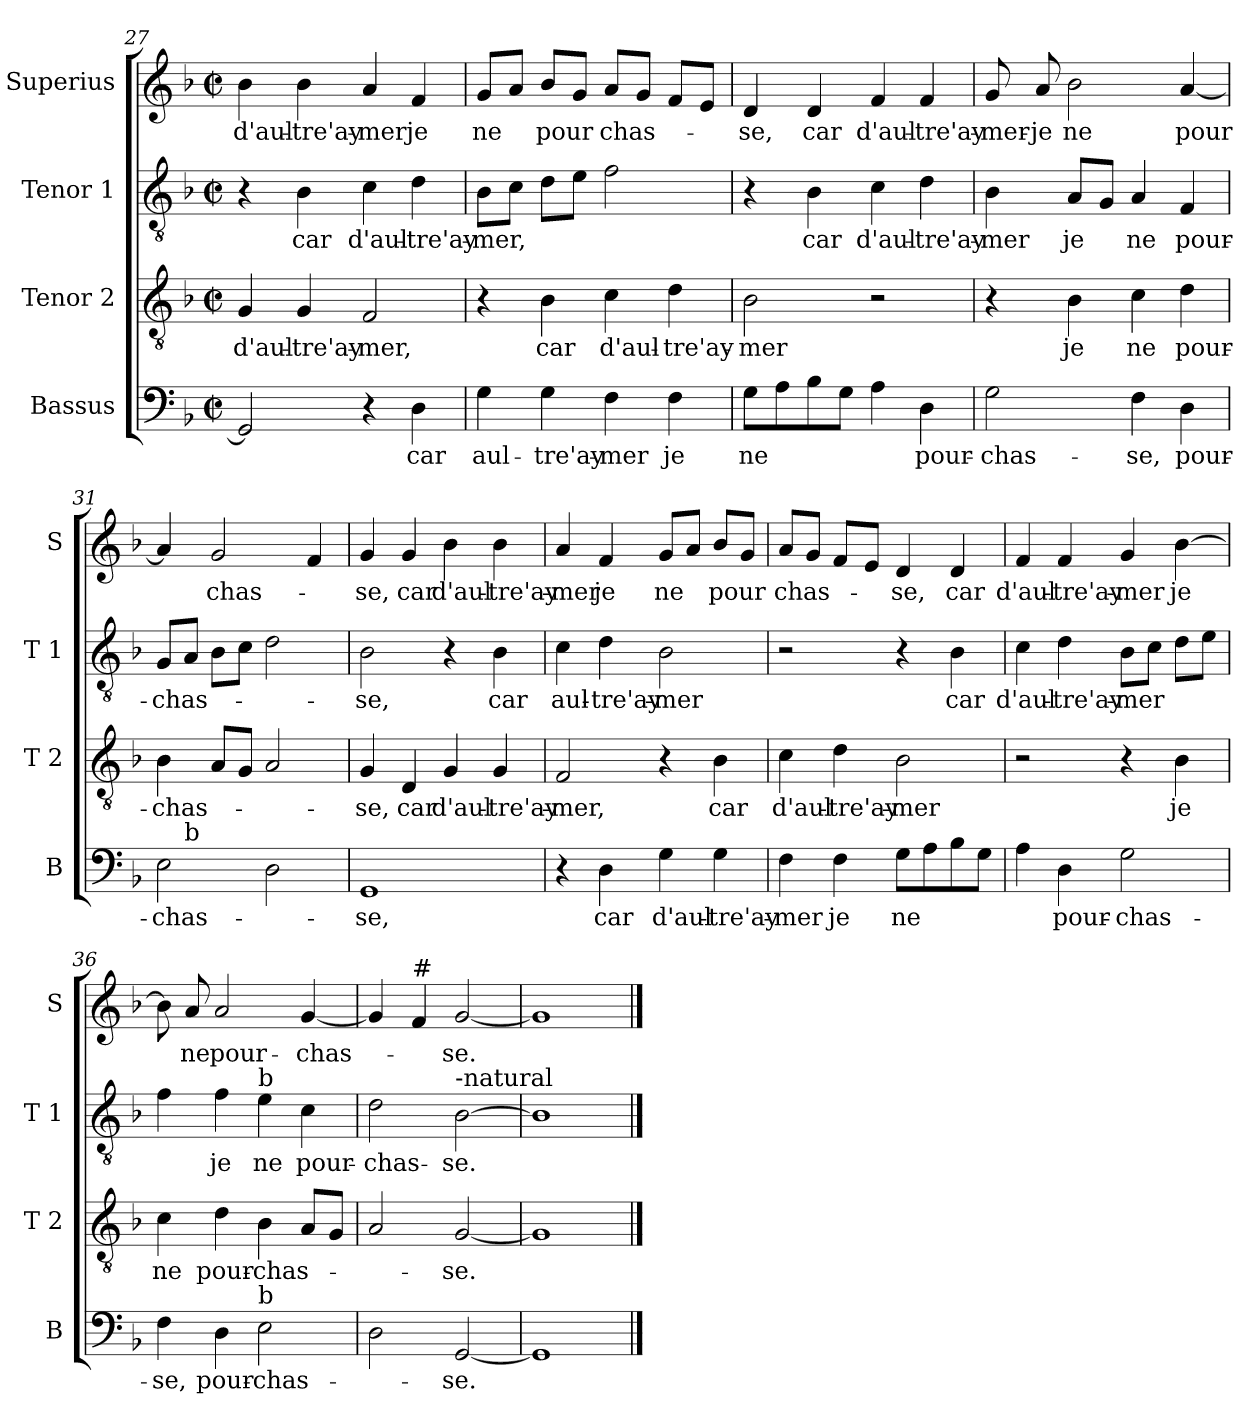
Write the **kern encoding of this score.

**kern	**text	**kern	**text	**kern	**text	**kern	**text
*part4	*part4	*part3	*part3	*part2	*part2	*part1	*part1
*staff4	*staff4	*staff3	*staff3	*staff2	*staff2	*staff1	*staff1
*I"Bassus	*	*I"Tenor 2	*	*I"Tenor 1	*	*I"Superius	*
*I'B	*	*I'T 2	*	*I'T 1	*	*I'S	*
*clefF4	*	*clefGv2	*	*clefGv2	*	*clefG2	*
*k[b-]	*	*k[b-]	*	*k[b-]	*	*k[b-]	*
*F:	*	*F:	*	*F:	*	*F:	*
*M2/2	*	*M2/2	*	*M2/2	*	*M2/2	*
*met(c|)	*	*met(c|)	*	*met(c|)	*	*met(c|)	*
=27	=27	=27	=27	=27	=27	=27	=27
2GG/]	.	4G/	d'aul-	4r	.	4b-\	d'aul-
.	.	4G/	-tre'ay-	4B-\	car	4b-\	-tre'ay-
4r	.	2F/	-mer,	4c\	d'aul-	4a/	-mer
4D\	car	.	.	4d\	-tre'ay-	4f/	je
=28	=28	=28	=28	=28	=28	=28	=28
4G\	aul-	4r	.	8B-\L	-mer,	8g/L	ne
.	.	.	.	8c\J	.	8a/J	.
4G\	-tre'ay-	4B-\	car	8d\L	.	8b-/L	pour
.	.	.	.	8e\J	.	8g/J	.
4F\	-mer	4c\	d'aul-	2f\	.	8a/L	chas-
.	.	.	.	.	.	8g/J	.
4F\	je	4d\	-tre'ay-	.	.	8f/L	.
.	.	.	.	.	.	8e/J	.
=29	=29	=29	=29	=29	=29	=29	=29
8G\L	ne	2B-\	-mer	4r	.	4d/	-se,
8A\	.	.	.	.	.	.	.
8B-\	.	.	.	4B-\	car	4d/	car
8G\J	.	.	.	.	.	.	.
4A\	.	2r	.	4c\	d'aul-	4f/	d'aul-
4D\	pour-	.	.	4d\	-tre'ay-	4f/	-tre'ay-
!!LO:PB:g=z
=30	=30	=30	=30	=30	=30	=30	=30
2G\	-chas-	4r	.	4B-\	-mer	8g/	-mer-
.	.	.	.	.	.	8a/	-je
.	.	4B-\	je	8A/L	je	2b-\	ne
.	.	.	.	8G/J	.	.	.
4F\	-se,	4c\	ne	4A/	ne	.	.
4D\	pour-	4d\	pour-	4F/	pour-	[4a/	pour
=31	=31	=31	=31	=31	=31	=31	=31
*^	*	*	*	*	*	*	*
2E\	8ryy	-chas-	4B-\	-chas-	8G/L	-chas-	4a/]	.
!	!LO:TX:a:t=b	!	!	!	!	!	!	!
.	2..ryy	.	.	.	8A/J	.	.	.
.	.	.	8A/L	.	8B-\L	.	2g/	chas-
.	.	.	8G/J	.	8c\J	.	.	.
2D\	.	.	2A/	.	2d\	.	.	.
.	.	.	.	.	.	.	4f/	.
*v	*v	*	*	*	*	*	*	*
=32	=32	=32	=32	=32	=32	=32	=32
1GG	-se,	4G/	-se,	2B-\	-se,	4g/	-se,
.	.	4D/	car	.	.	4g/	car
.	.	4G/	d'aul-	4r	.	4b-\	d'aul-
.	.	4G/	-tre'ay-	4B-\	car	4b-\	-tre'ay-
=33	=33	=33	=33	=33	=33	=33	=33
4r	.	2F/	-mer,	4c\	aul-	4a/	-mer
4D\	car	.	.	4d\	-tre'ay-	4f/	je
4G\	d'aul-	4r	.	2B-\	-mer	8g/L	ne
.	.	.	.	.	.	8a/J	.
4G\	-tre'ay-	4B-\	car	.	.	8b-/L	pour
.	.	.	.	.	.	8g/J	.
!!LO:LB:g=z
=34	=34	=34	=34	=34	=34	=34	=34
4F\	-mer	4c\	d'aul-	2r	.	8a/L	chas-
.	.	.	.	.	.	8g/J	.
4F\	je	4d\	-tre'ay-	.	.	8f/L	.
.	.	.	.	.	.	8e/J	.
8G\L	ne	2B-\	-mer	4r	.	4d/	-se,
8A\	.	.	.	.	.	.	.
8B-\	.	.	.	4B-\	car	4d/	car
8G\J	.	.	.	.	.	.	.
=35	=35	=35	=35	=35	=35	=35	=35
4A\	.	2r	.	4c\	d'aul-	4f/	d'aul-
4D\	pour-	.	.	4d\	-tre'ay-	4f/	-tre'ay-
2G\	-chas-	4r	.	8B-\L	-mer	4g/	-mer
.	.	.	.	8c\J	.	.	.
.	.	4B-\	je	8d\L	.	[4b-\	je
.	.	.	.	8e\J	.	.	.
=36	=36	=36	=36	=36	=36	=36	=36
4F\	-se,	4c\	ne	4f\	.	8b-\]	.
.	.	.	.	.	.	8a/	ne
4D\	pour-	4d\	pour-	4f\	je	2a/	pour-
!	!	!	!	!LO:TX:a:t=b	!	!	!
!LO:TX:a:t=b	!	!	!	!	!	!	!
2E\	-chas-	4B-\	-chas-	4e\	ne	.	.
.	.	8A/L	.	4c\	pour-	[4g/	-chas-
.	.	8G/J	.	.	.	.	.
=37	=37	=37	=37	=37	=37	=37	=37
2D\	.	2A/	.	2d\	-chas-	4g/]	.
!	!	!	!	!	!	!LO:TX:a:t=#	!
.	.	.	.	.	.	4f/	.
!	!	!	!	!LO:TX:a:t=-natural	!	!	!
[2GG/	-se.	[2G/	-se.	[2B-\	-se.	[2g/	-se.
=38	=38	=38	=38	=38	=38	=38	=38
1GG]	.	1G]	.	1B-]	.	1g]	.
==	==	==	==	==	==	==	==
*-	*-	*-	*-	*-	*-	*-	*-
